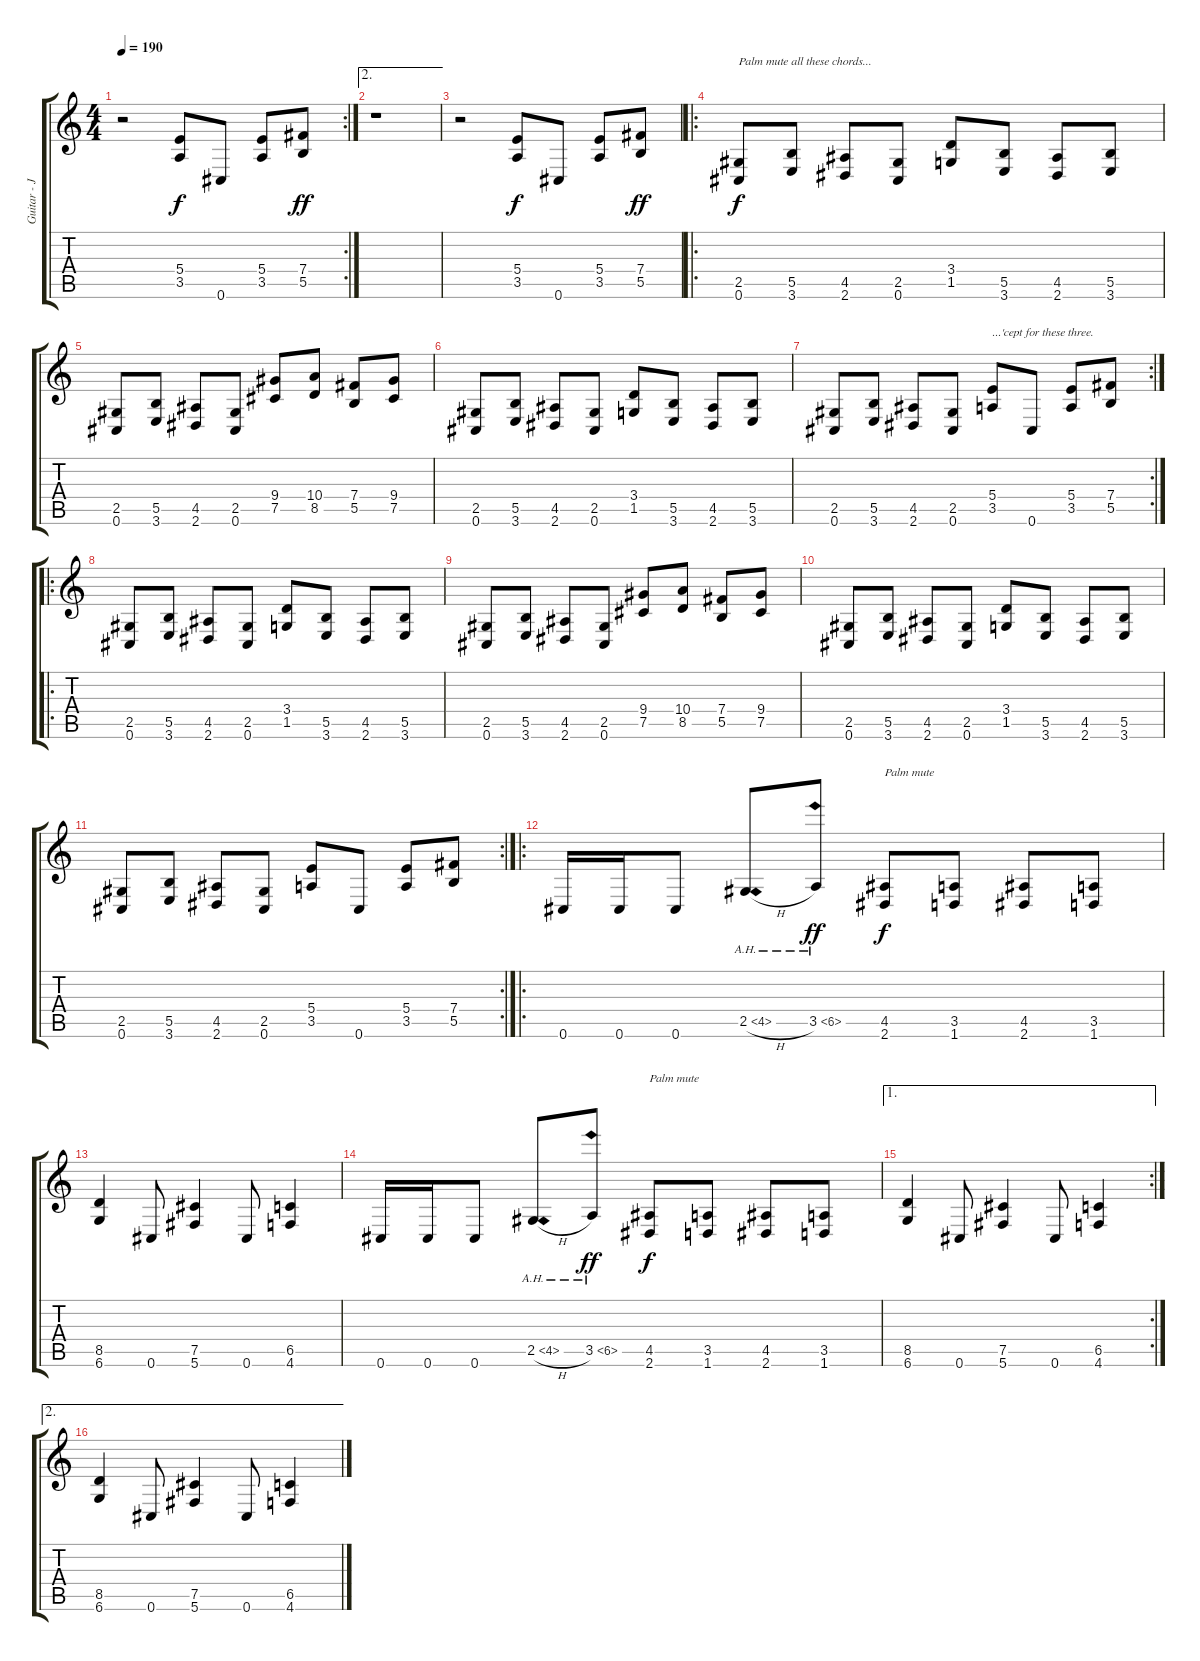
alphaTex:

\track ("Guitar - John" "Guitar - J") {instrument overdrivenguitar}
\staff {score tabs}
\tuning (Db4 Ab3 E3 B2 Gb2 Db2) {hide}
\rc 2
\ts (4 4)
\tempo 190
\clef g2
\ks c
r.2{dy f} (5.4 3.5).8 0.6.8 (5.4 3.5).8 (7.4 5.5).8{dy ff} |
\ae 2
r.1 |
r.2 (5.4 3.5).8{dy f} 0.6.8 (5.4 3.5).8 (7.4 5.5).8{dy ff} |
\ro
(2.5 0.6).8{txt "Palm mute all these chords..." dy f} (5.5 3.6).8 (4.5 2.6).8 (2.5 0.6).8 (3.4 1.5).8 (5.5 3.6).8 (4.5 2.6).8 (5.5 3.6).8 |
(2.5 0.6).8 (5.5 3.6).8 (4.5 2.6).8 (2.5 0.6).8 (9.4 7.5).8 (10.4 8.5).8 (7.4 5.5).8 (9.4 7.5).8 |
(2.5 0.6).8 (5.5 3.6).8 (4.5 2.6).8 (2.5 0.6).8 (3.4 1.5).8 (5.5 3.6).8 (4.5 2.6).8 (5.5 3.6).8 |
\rc 2
(2.5 0.6).8 (5.5 3.6).8 (4.5 2.6).8 (2.5 0.6).8 (5.4 3.5).8{txt "...'cept for these three."} 0.6.8 (5.4 3.5).8 (7.4 5.5).8 |
\ro
(2.5 0.6).8 (5.5 3.6).8 (4.5 2.6).8 (2.5 0.6).8 (3.4 1.5).8 (5.5 3.6).8 (4.5 2.6).8 (5.5 3.6).8 |
(2.5 0.6).8 (5.5 3.6).8 (4.5 2.6).8 (2.5 0.6).8 (9.4 7.5).8 (10.4 8.5).8 (7.4 5.5).8 (9.4 7.5).8 |
(2.5 0.6).8 (5.5 3.6).8 (4.5 2.6).8 (2.5 0.6).8 (3.4 1.5).8 (5.5 3.6).8 (4.5 2.6).8 (5.5 3.6).8 |
\rc 2
(2.5 0.6).8 (5.5 3.6).8 (4.5 2.6).8 (2.5 0.6).8 (5.4 3.5).8 0.6.8 (5.4 3.5).8 (7.4 5.5).8 |
\ro
0.6.16 0.6.16 0.6.8 2.5{ah 2 h}.8 3.5{ah 3}.8{dy ff} (4.5 2.6).8{txt "Palm mute" dy f} (3.5 1.6).8 (4.5 2.6).8 (3.5 1.6).8 |
(8.5 6.6).4 0.6.8 (7.5 5.6).4 0.6.8 (6.5 4.6).4 |
0.6.16 0.6.16 0.6.8 2.5{ah 2 h}.8 3.5{ah 3}.8{dy ff} (4.5 2.6).8{txt "Palm mute" dy f} (3.5 1.6).8 (4.5 2.6).8 (3.5 1.6).8 |
\ae 1
\rc 2
(8.5 6.6).4 0.6.8 (7.5 5.6).4 0.6.8 (6.5 4.6).4 |
\ae 2
(8.5 6.6).4 0.6.8 (7.5 5.6).4 0.6.8 (6.5 4.6).4
